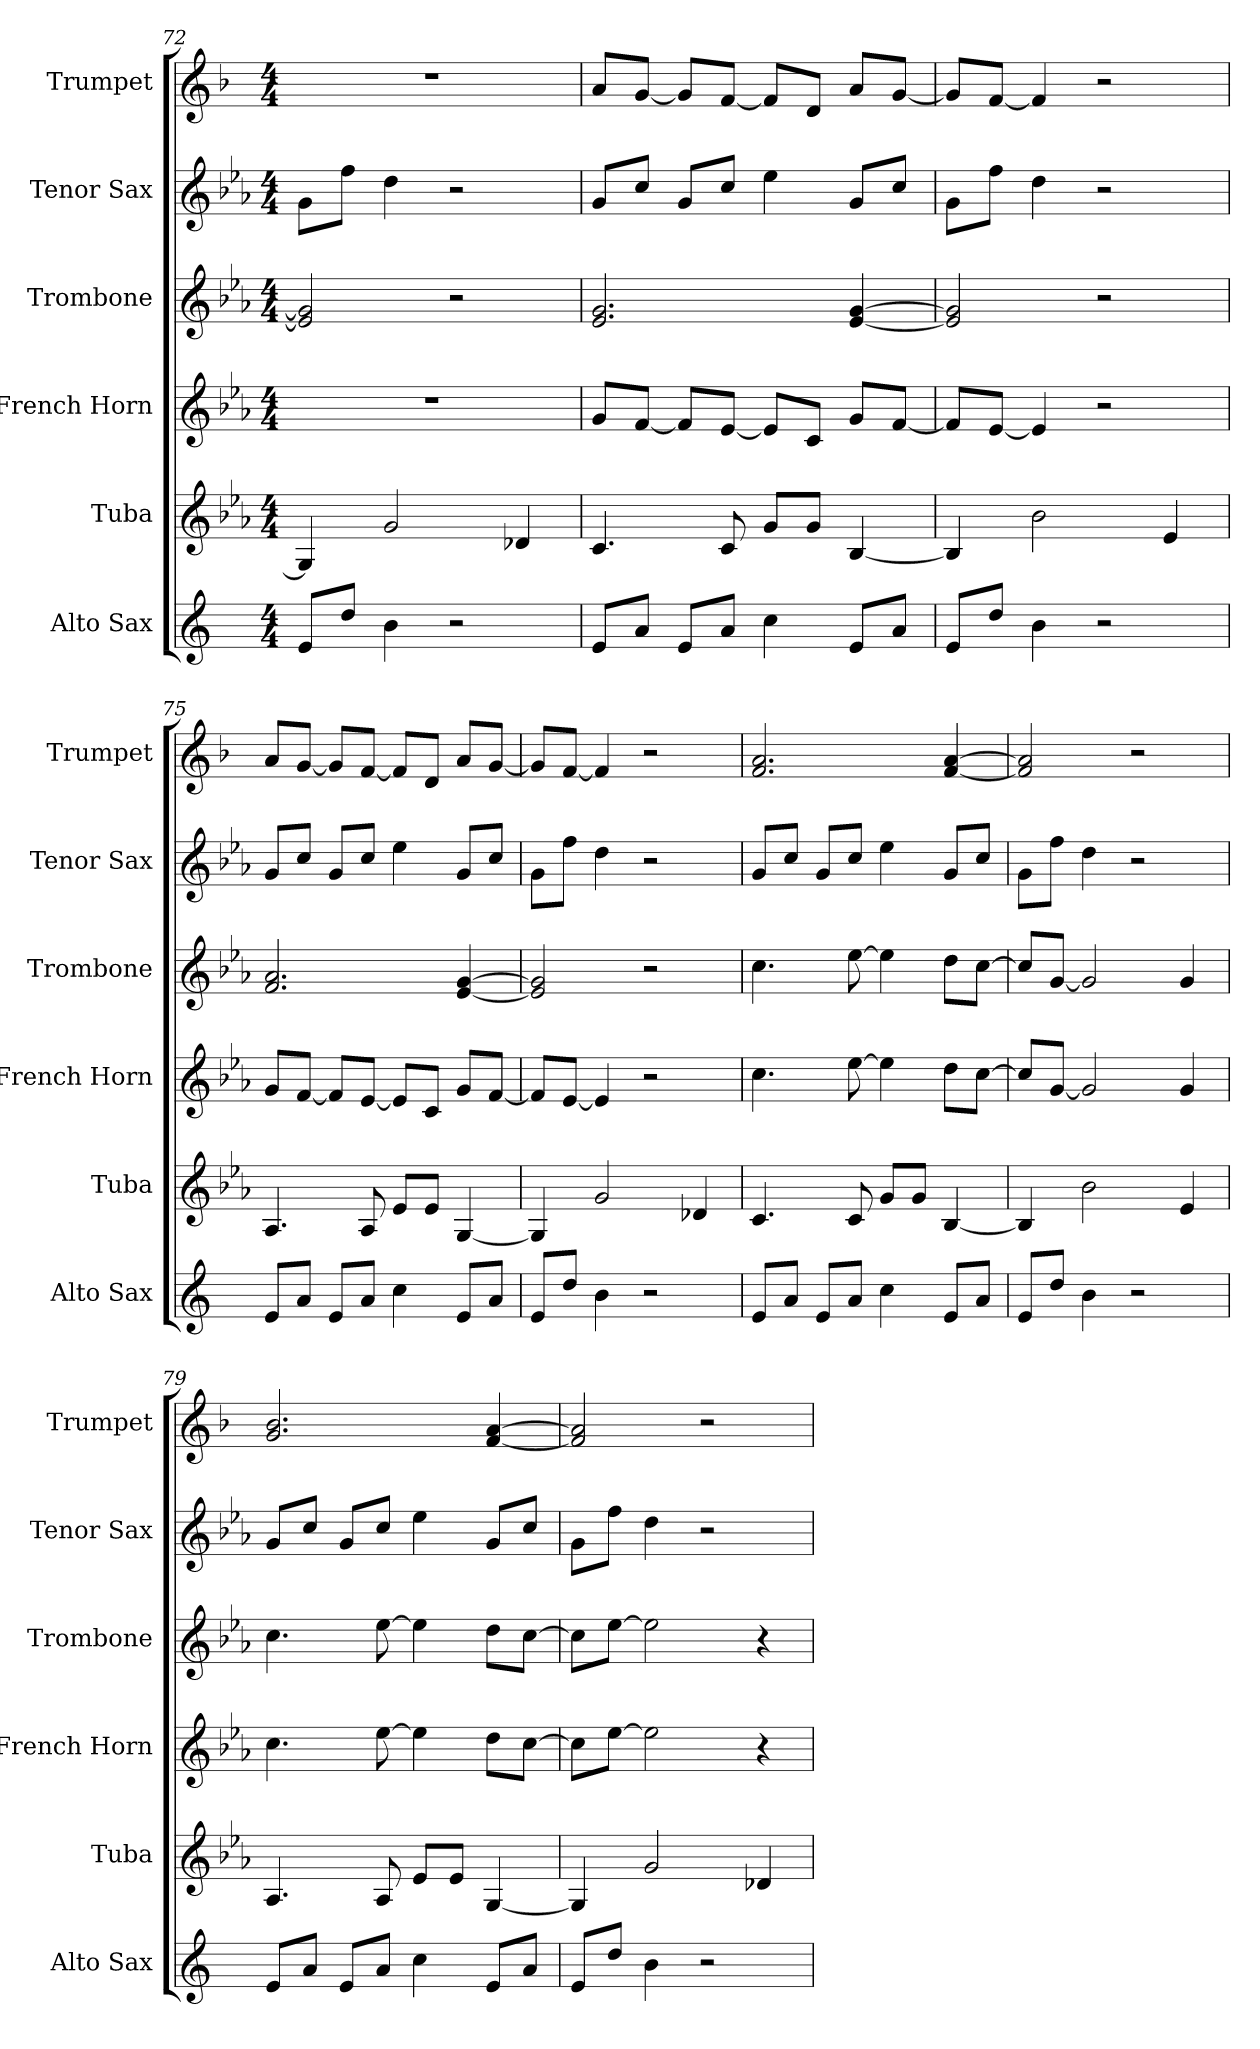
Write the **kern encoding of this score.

**kern	**kern	**kern	**kern	**kern	**kern
*part6	*part5	*part4	*part3	*part2	*part1
*staff6	*staff5	*staff4	*staff3	*staff2	*staff1
*I"Alto Sax	*I"Tuba	*I"French Horn	*I"Trombone	*I"Tenor Sax	*I"Trumpet
*I'Alto Sax	*I'Tuba	*I'French Horn	*I'Trombone	*I'Tenor Sax	*I'Trumpet
*clefG2	*clefG2	*clefG2	*clefG2	*clefG2	*clefG2
*ITrd5c9	*ITrd15c26	*ITrd8c14	*ITrd8c14	*ITrd8c14	*ITrd1c2
*k[b-e-a-]	*k[b-e-a-]	*k[b-e-a-]	*k[b-e-a-]	*k[b-e-a-]	*k[b-e-a-]
*M4/4	*M4/4	*M4/4	*M4/4	*M4/4	*M4/4
=72	=72	=72	=72	=72	=72
8GL	4GGG]	1r	2E-] 2G]	8GL	1r
8fJ	.	.	.	8fJ	.
4d	2GG	.	.	4d	.
2r	.	.	2r	2r	.
.	4DD-X	.	.	.	.
=73	=73	=73	=73	=73	=73
8GL	4.CC	8GL	2.E- 2.G	8GL	8gL
8cJ	.	[8FJ	.	8cJ	[8fJ
8GL	.	8FL]	.	8GL	8fL]
8cJ	8CC	[8E-J	.	8cJ	[8e-J
4e-	8GGL	8E-L]	.	4e-	8e-L]
.	8GGJ	8CJ	.	.	8cJ
8GL	[4BBB-	8GL	[4E- [4G	8GL	8gL
8cJ	.	[8FJ	.	8cJ	[8fJ
=74	=74	=74	=74	=74	=74
8GL	4BBB-]	8FL]	2E-] 2G]	8GL	8fL]
8fJ	.	[8E-J	.	8fJ	[8e-J
4d	2BB-	4E-]	.	4d	4e-]
2r	.	2r	2r	2r	2r
.	4EE-	.	.	.	.
=75	=75	=75	=75	=75	=75
8GL	4.AAA-	8GL	2.F 2.A-	8GL	8gL
8cJ	.	[8FJ	.	8cJ	[8fJ
8GL	.	8FL]	.	8GL	8fL]
8cJ	8AAA-	[8E-J	.	8cJ	[8e-J
4e-	8EE-L	8E-L]	.	4e-	8e-L]
.	8EE-J	8CJ	.	.	8cJ
8GL	[4GGG	8GL	[4E- [4G	8GL	8gL
8cJ	.	[8FJ	.	8cJ	[8fJ
=76	=76	=76	=76	=76	=76
8GL	4GGG]	8FL]	2E-] 2G]	8GL	8fL]
8fJ	.	[8E-J	.	8fJ	[8e-J
4d	2GG	4E-]	.	4d	4e-]
2r	.	2r	2r	2r	2r
.	4DD-X	.	.	.	.
=77	=77	=77	=77	=77	=77
8GL	4.CC	4.c	4.c	8GL	2.e- 2.g
8cJ	.	.	.	8cJ	.
8GL	.	.	.	8GL	.
8cJ	8CC	[8e-	[8e-	8cJ	.
4e-	8GGL	4e-]	4e-]	4e-	.
.	8GGJ	.	.	.	.
8GL	[4BBB-	8dL	8dL	8GL	[4e- [4g
8cJ	.	[8cJ	[8cJ	8cJ	.
=78	=78	=78	=78	=78	=78
8GL	4BBB-]	8cL]	8cL]	8GL	2e-] 2g]
8fJ	.	[8GJ	[8GJ	8fJ	.
4d	2BB-	2G]	2G]	4d	.
2r	.	.	.	2r	2r
.	4EE-	4G	4G	.	.
=79	=79	=79	=79	=79	=79
8GL	4.AAA-	4.c	4.c	8GL	2.f 2.a-
8cJ	.	.	.	8cJ	.
8GL	.	.	.	8GL	.
8cJ	8AAA-	[8e-	[8e-	8cJ	.
4e-	8EE-L	4e-]	4e-]	4e-	.
.	8EE-J	.	.	.	.
8GL	[4GGG	8dL	8dL	8GL	[4e- [4g
8cJ	.	[8cJ	[8cJ	8cJ	.
=80	=80	=80	=80	=80	=80
8GL	4GGG]	8cL]	8cL]	8GL	2e-] 2g]
8fJ	.	[8e-J	[8e-J	8fJ	.
4d	2GG	2e-]	2e-]	4d	.
2r	.	.	.	2r	2r
.	4DD-X	4r	4r	.	.
=	=	=	=	=	=
*-	*-	*-	*-	*-	*-
